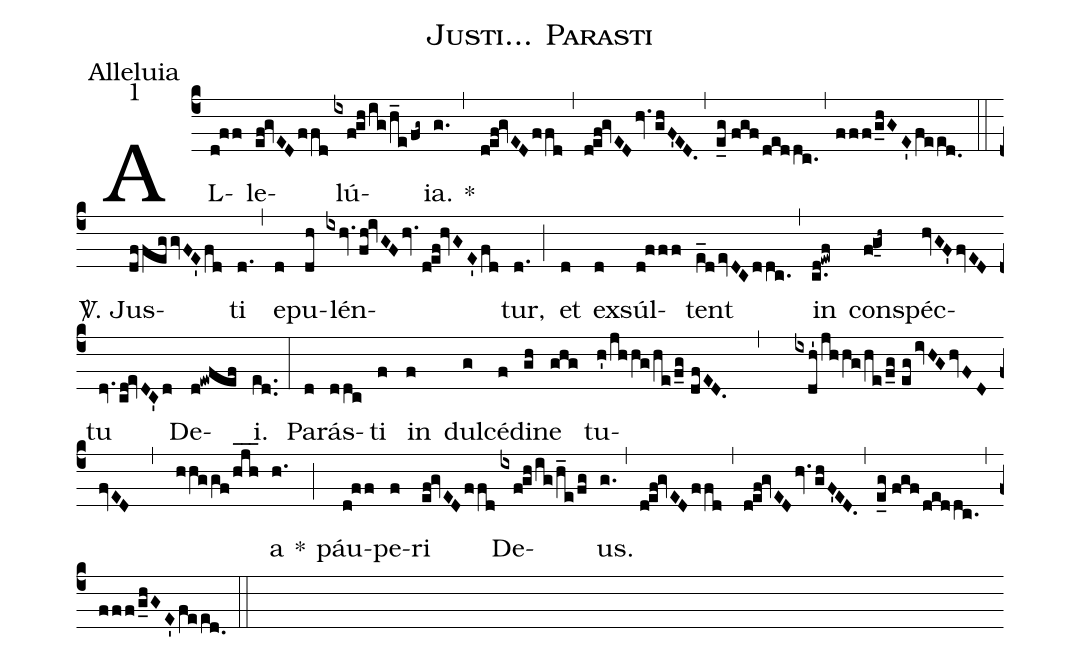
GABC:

name: Justi... Parasti;
office-part: Alleluia;
mode: 1;
%%
(c4) AL(d!ff)le(ef!gvEDffd)lú(ixf!gh/ig/h_e/fg~)ia.(g.) *(,) (d!ef!gvEDffd) (,) (d!ef!gvEDhv.ghF'ED.) (,) (e_g//fgf/deddc.) (,) (fff/g_hGE'feed.0) (::)
<sp>V/</sp>. Jus(dffeggvFE'fd)ti(d.) (,) e(d)pu(dh)lén(ixhv.fh!ivGFhv.d!ef!hvGE'fd)tur,(d.) (;) et(d) ex(d)súl(d!fff)tent(e_devDCddc.) (,) in(c.d!ewf) con(f!g_4h~)spéc(hvGF'fvED)tu(dv.cd!evDC'd) De(d!ewfef)i.(ed..) (:)
Pa(d)rás(ddc)ti(f) in(f) dul(g)cé(f)di(gh)ne(ghg) tu(h'/jhhg/he/f_g//dfED. , ixdh'/jhhg/he/f_g//egivHGhvFDfvED , hhggf/hjh___)a(h.) *(;) páu(d!ff)pe(f)ri(ef!gvEDffd) De(ix!f!gh/ig/h_e/fg)us.(g.) (,) (d!ef!gvEDffd) (,) (d!ef!gvED/hv.ghF'ED.) (,) (e_g//fgf/deddc.) (,) (fff/g_hGE'feed.0) (::)
